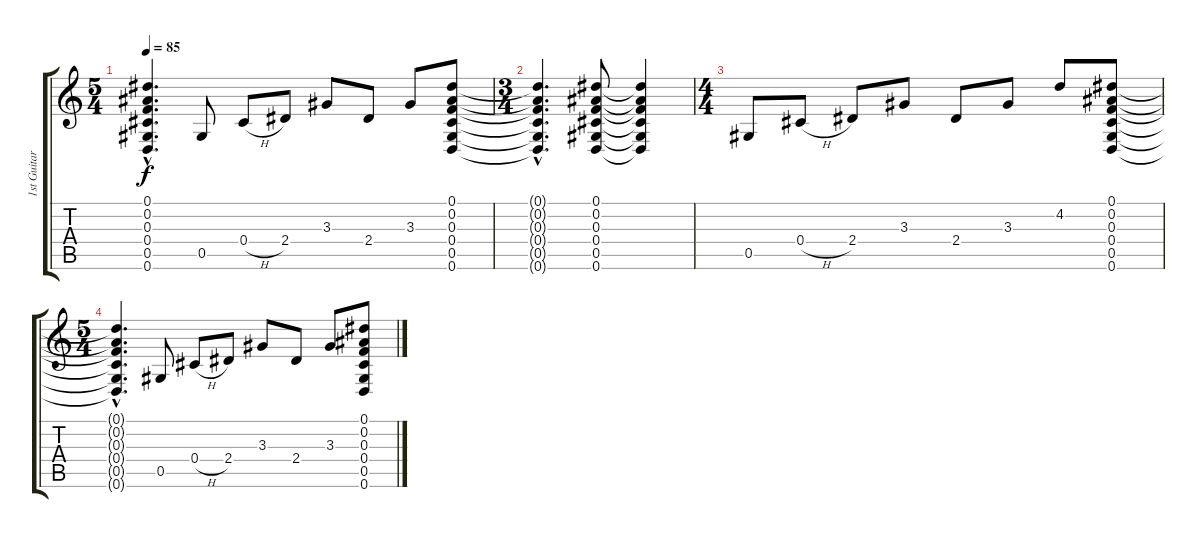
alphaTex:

\track ("1st Guitar" "1st Guitar") {instrument acousticguitarnylon}
\staff {score tabs}
\tuning (Eb4 Bb3 F3 Db3 Ab2 D2) {hide}
\ts (5 4)
\tempo 85
\clef g2
\ks c
(0.1{hac t} 0.2{hac t} 0.3{hac t} 0.4{hac t} 0.5{hac t} 0.6{hac t}).4{d dy f} 0.5.8 0.4{h}.8 2.4.8 3.3.8 2.4.8 3.3.8 (0.1 0.2 0.3 0.4 0.5 0.6).8 |
\ts (3 4)
(0.1{hac t} 0.2{hac t} 0.3{hac t} 0.4{hac t} 0.5{hac t} 0.6{hac t}).4{d} (0.1 0.2 0.3 0.4 0.5 0.6).8 (0.1{t} 0.2{t} 0.3{t} 0.4{t} 0.5{t} 0.6{t}).4 |
\ts (4 4)
0.5.8 0.4{h}.8 2.4.8 3.3.8 2.4.8 3.3.8 4.2.8 (0.1 0.2 0.3 0.4 0.5 0.6).8 |
\ts (5 4)
(0.1{hac t} 0.2{hac t} 0.3{hac t} 0.4{hac t} 0.5{hac t} 0.6{hac t}).4{d} 0.5.8 0.4{h}.8 2.4.8 3.3.8 2.4.8 3.3.8 (0.1 0.2 0.3 0.4 0.5 0.6).8
